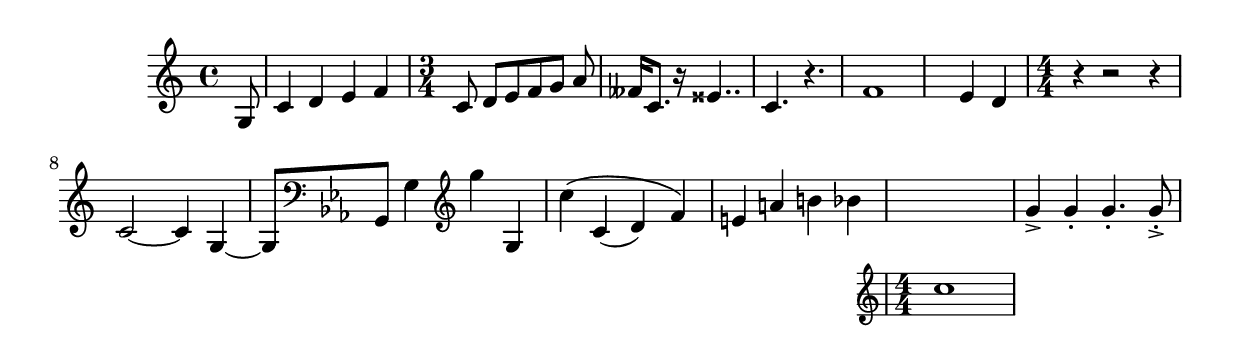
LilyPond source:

\version "2.16.0"  % necessary for upgrading to future LilyPond versions.

% in-line comment syntax
%{ multiple line 
comment syntax %}
% note pitches are always lowercase, so "c" but not "C"

\language "english"  % use "f" for flat, "s" for sharp, ff and ss for doubles
% if not "english" then "is" for sharp, "es" for flat, isis and eses for doubles

%{ note durations are: 1=whole note, 2=half note, 4=quarter note, 8, 16...128
so c4 is a quarter note c, gis16 (or gs16 in "english") is a sixteenth note g#
and r instead of pitch is rest, so r1 is a whole note rest, r2 is a half note rest %}

% sample music
\relative c'  % relative mode always moves to closest note starting at the given pitch
{ 
 % if you don't specify \time it defaults to common time "C"
 \partial 8		% pick-up/upbeat
 g8
 c4 d e f| 		% use | to mark the end of a measure, not necessary but safe
 \time 3/4  	% change time signature
 c8 d [e f g] a |	% beam control, starts 1 note before the [ and ends at ]
 fff16			% white space is irrelevant, can break measures onto different lines
 c8. r16 ess4.. |	% dotted notes with ., double dotted with ..
 c4. r |		% even though r isn't dotted, it repeats the same duration as last 
 f1 e4 d | 		% but notice that you can go beyond a measure if you're not careful
 \numericTimeSignature \time 4/4  % to use "4/4" instead of common time "C"
 r4 r2 r4 |		% can specify rests
 c2 ~ c4 g ~ | g8	% ~ is a tie
 \key ef \major % change key signature
 \clef bass		% change clef
 g, g'4 		% raise octave with ' and lower with , and put duration afterward
 \clef treble	% can change clef in middle of measure
 g'' g,, |		% double octaves with ,, and ''
 c'\( c,( d) f\) |	% slur, nested slurs
 e a b bf |		% tonality isn't default, so it will use naturals despite key signature
 << \new Staff c1 >>	% more staves
 g4-> g-. g4.-. g8-.-> |	% articulations: accent -> and staccato -. and both ->-. or -.->
				% dotted staccato must repeat duration value, not just .-. or -..
 
}



